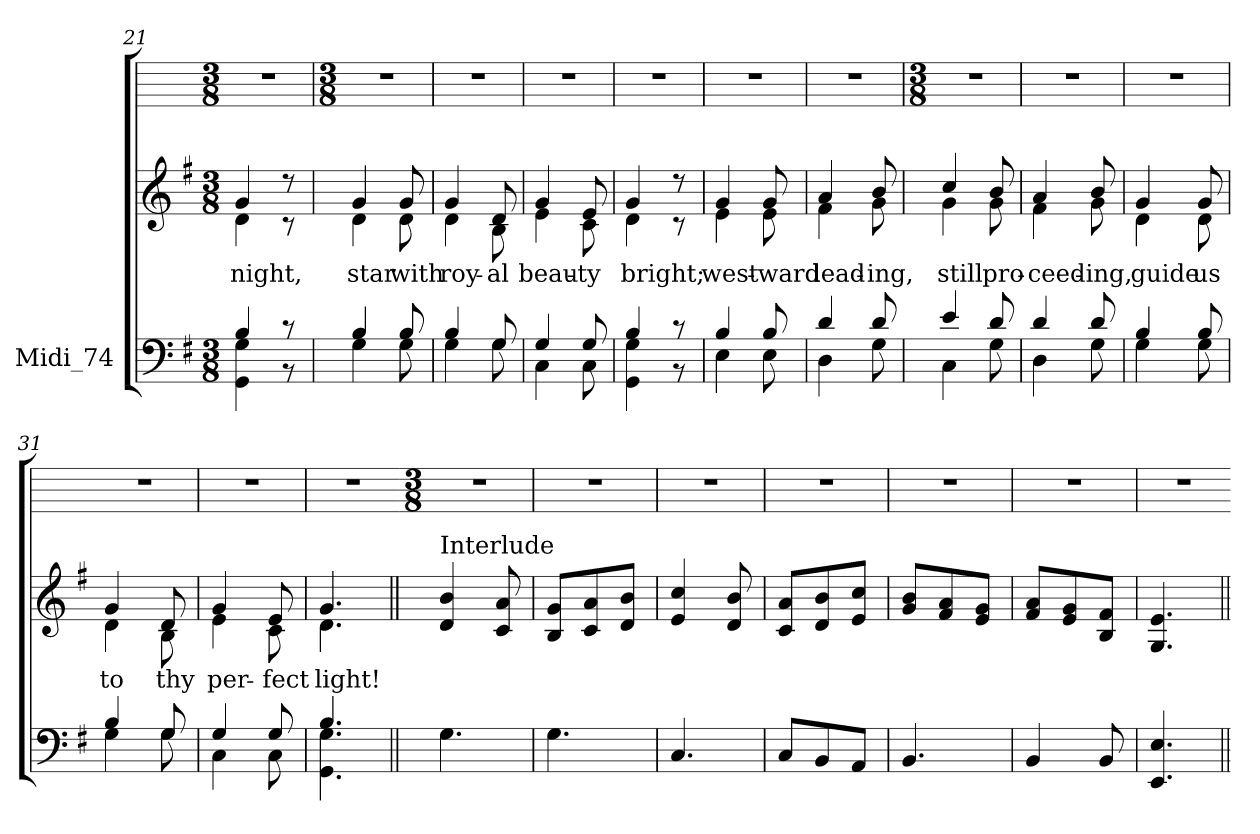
**kern	**kern	**text	**kern
*part3	*part2	*part2	*part1
*staff3	*staff2	*staff2	*staff1
*I"Midi_74	*	*	*
*clefF4	*clefG2	*	*
*k[f#]	*k[f#]	*	*
*G:	*G:	*	*
*M3/8	*M3/8	*	*M3/8
=21	=21	=21	=21
*^	*	*	*
!	!	!	!LO:LY:b	!
*	*	*^	*	*
4B/	4GG\ 4G\	4g/	4d\	night,	4.r
8r	8r	8r	8r	.	.
!!LO:LB:g=z
=22	=22	=22	=22	=22	=22
*	*	*	*	*	*M3/8
!	!	!	!	!LO:LY:b	!
4B/	4G\	4g/	4d\	star	4.r
!	!	!	!	!LO:LY:b	!
8B/	8G\	8g/	8d\	with	.
=23	=23	=23	=23	=23	=23
!	!	!	!	!LO:LY:b	!
4B/	4G\	4g/	4d\	roy-	4.r
!	!	!	!	!LO:LY:b	!
8G/	8G\	8d/	8B\	-al	.
=24	=24	=24	=24	=24	=24
!	!	!	!	!LO:LY:b	!
4G/	4C\	4g/	4e\	beau-	4.r
!	!	!	!	!LO:LY:b	!
8G/	8C\	8e/	8c\	-ty	.
=25	=25	=25	=25	=25	=25
!	!	!	!	!LO:LY:b	!
4B/	4GG\ 4G\	4g/	4d\	bright;	4.r
8r	8r	8r	8r	.	.
=26	=26	=26	=26	=26	=26
!	!	!	!	!LO:LY:b	!
4B/	4E\	4g/	4e\	west-	4.r
!	!	!	!	!LO:LY:b	!
8B/	8E\	8g/	8e\	-ward	.
=27	=27	=27	=27	=27	=27
!	!	!	!	!LO:LY:b	!
4d/	4D\	4a/	4f#\	lead-	4.r
!	!	!	!	!LO:LY:b	!
8d/	8G\	8b/	8g\	-ing,	.
!!LO:LB:g=z
=28	=28	=28	=28	=28	=28
*	*	*	*	*	*M3/8
!	!	!	!	!LO:LY:b	!
4e/	4C\	4cc/	4g\	still	4.r
!	!	!	!	!LO:LY:b	!
8d/	8G\	8b/	8g\	pro-	.
=29	=29	=29	=29	=29	=29
!	!	!	!	!LO:LY:b	!
4d/	4D\	4a/	4f#\	-ceed-	4.r
!	!	!	!	!LO:LY:b	!
8d/	8G\	8b/	8g\	-ing,	.
=30	=30	=30	=30	=30	=30
!	!	!	!	!LO:LY:b	!
4B/	4G\	4g/	4d\	guide	4.r
!	!	!	!	!LO:LY:b	!
8B/	8G\	8g/	8d\	us	.
=31	=31	=31	=31	=31	=31
!	!	!	!	!LO:LY:b	!
4B/	4G\	4g/	4d\	to	4.r
!	!	!	!	!LO:LY:b	!
8G/	8G\	8d/	8B\	thy	.
=32	=32	=32	=32	=32	=32
!	!	!	!	!LO:LY:b	!
4G/	4C\	4g/	4e\	per-	4.r
!	!	!	!	!LO:LY:b	!
8G/	8C\	8e/	8c\	-fect	.
=33	=33	=33	=33	=33	=33
!	!	!	!	!LO:LY:b	!
4.B/	4.GG\ 4.G\	4.g/	4.d\	light!	4.r
*v	*v	*	*	*	*
!!LO:LB:g=z
=34||	=34||	=34||	=34	=34
*	*	*	*	*M3/8
*^	*	*	*	*
!	!	!LO:TX:a:t=Interlude	!	!	!
*v	*v	*	*	*	*
4.G	4d/ 4b/	4.ryy	.	4.r
.	8c/ 8a/	.	.	.
=35	=35	=35	=35	=35
4.G	8B/ 8g/L	4.ryy	.	4.r
.	8c/ 8a/	.	.	.
.	8d/ 8b/J	.	.	.
=36	=36	=36	=36	=36
4.C	4e/ 4cc/	4.ryy	.	4.r
.	8d/ 8b/	.	.	.
=37	=37	=37	=37	=37
8CL	8c/ 8a/L	4.ryy	.	4.r
8BB	8d/ 8b/	.	.	.
8AAJ	8e/ 8cc/J	.	.	.
=38	=38	=38	=38	=38
4.BB	8g/ 8b/L	4.ryy	.	4.r
.	8f#/ 8a/	.	.	.
.	8e/ 8g/J	.	.	.
=39	=39	=39	=39	=39
4BB	8f#/ 8a/L	4.ryy	.	4.r
.	8e/ 8g/	.	.	.
8BB	8B/ 8f#/J	.	.	.
=40	=40	=40	=40	=40
4.EE 4.E	4.G/ 4.e/	4.ryy	.	4.r
*	*v	*v	*	*
=||	=||	=	=
*-	*-	*-	*-
